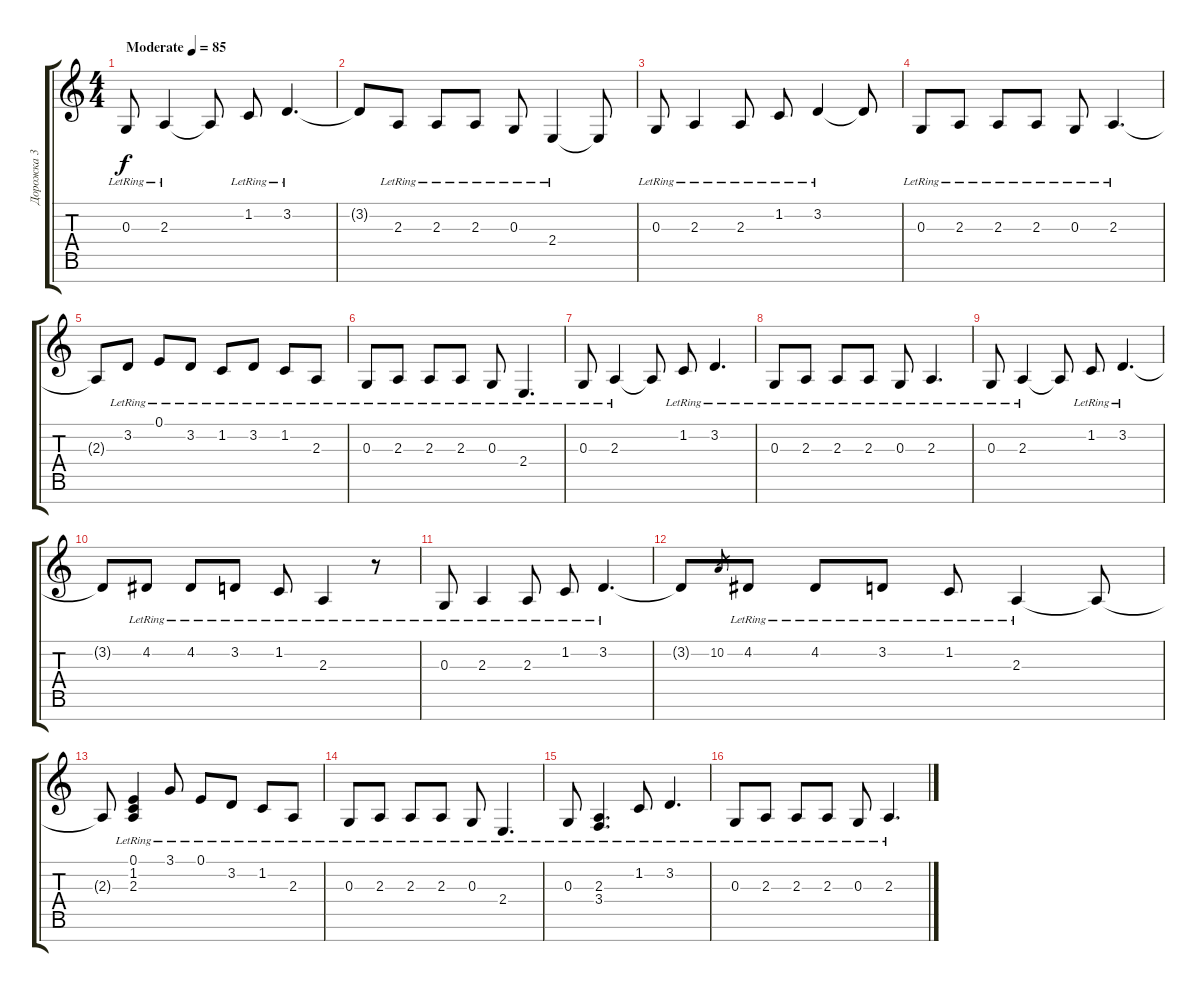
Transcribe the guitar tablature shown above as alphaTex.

\track ("Дорожка 3" "Дорожка 3") {instrument brightacousticpiano}
\staff {score tabs}
\tuning (E4 B3 G3 D3 A2 E2 B1) {hide}
\ts (4 4)
\tempo (85 "Moderate")
\clef g2
\ks c
0.3{lr}.8{dy f instrument brightacousticpiano} 2.3{lr}.4 2.3{t}.8 1.2{lr}.8 3.2{lr}.4{d} |
3.2{t}.8 2.3{lr}.8 2.3{lr}.8 2.3{lr}.8 0.3{lr}.8 2.4{lr}.4 2.4{t}.8 |
0.3{lr}.8 2.3{lr}.4 2.3{lr}.8 1.2{lr}.8 3.2{lr}.4 3.2{t}.8 |
0.3{lr}.8 2.3{lr}.8 2.3{lr}.8 2.3{lr}.8 0.3{lr}.8 2.3{lr}.4{d} |
2.3{t}.8 3.2{lr}.8 0.1{lr}.8 3.2{lr}.8 1.2{lr}.8 3.2{lr}.8 1.2{lr}.8 2.3{lr}.8 |
0.3{lr}.8 2.3{lr}.8 2.3{lr}.8 2.3{lr}.8 0.3{lr}.8 2.4{lr}.4{d} |
0.3{lr}.8 2.3{lr}.4 2.3{t}.8 1.2{lr}.8 3.2{lr}.4{d} |
0.3{lr}.8 2.3{lr}.8 2.3{lr}.8 2.3{lr}.8 0.3{lr}.8 2.3{lr}.4{d} |
0.3{lr}.8 2.3{lr}.4 2.3{t}.8 1.2{lr}.8 3.2{lr}.4{d} |
3.2{t}.8 4.2{lr}.8 4.2{lr}.8 3.2{lr}.8 1.2{lr}.8 2.3{lr}.4 r.8 |
0.3{lr}.8 2.3{lr}.4 2.3{lr}.8 1.2{lr}.8 3.2{lr}.4{d} |
3.2{t}.8 10.2.8{gr} 4.2{lr}.8 4.2{lr}.8 3.2{lr}.8 1.2{lr}.8 2.3{lr}.4 2.3{t}.8 |
2.3{t}.8 (0.1{lr} 1.2{lr} 2.3{lr}).4 3.1{lr}.8 0.1{lr}.8 3.2{lr}.8 1.2{lr}.8 2.3{lr}.8 |
0.3{lr}.8 2.3{lr}.8 2.3{lr}.8 2.3{lr}.8 0.3{lr}.8 2.4{lr}.4{d} |
0.3{lr}.8 (2.3{lr} 3.4{lr}).4{d} 1.2{lr}.8 3.2{lr}.4{d} |
0.3{lr}.8 2.3{lr}.8 2.3{lr}.8 2.3{lr}.8 0.3{lr}.8 2.3{lr}.4{d}
